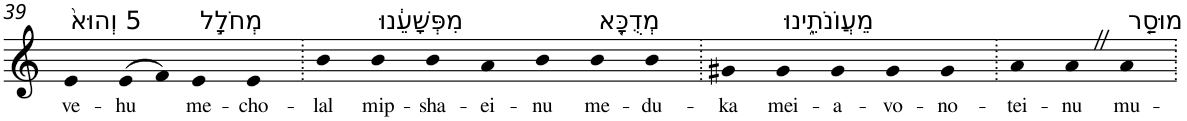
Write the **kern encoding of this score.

**kern	**text
*part1	*part1
*staff1	*staff1
*I"Piano	*
*I'Pno	*
!!LO:PB:g=z
*clefG2	*
*k[]	*
=39	=39
!LO:TX:a:t=5 וְהוּא֙	!
!	!LO:LY:b
4e	ve-
!	!LO:LY:b
(>8e	-hu
8f)	.
!LO:TX:a:t=מְחֹלָ֣ל	!
!	!LO:LY:b
4e	me-
!	!LO:LY:b
4e	-cho-
=40.	=40.
!	!LO:LY:b
4b	-lal
!LO:TX:a:t=מִפְּשָׁעֵ֔נוּ	!
!	!LO:LY:b
4b	mip-
!	!LO:LY:b
4b	-sha-
!	!LO:LY:b
4a	-ei-
!	!LO:LY:b
4b	-nu
!LO:TX:a:t=מְדֻכָּ֖א	!
!	!LO:LY:b
4b	me-
!	!LO:LY:b
4b	-du-
=41.	=41.
!	!LO:LY:b
4g#X	-ka
!LO:TX:a:t=מֵעֲוֺנֹתֵ֑ינוּ	!
!	!LO:LY:b
4g#	mei-
!	!LO:LY:b
4g#	-a-
!	!LO:LY:b
4g#	-vo-
!	!LO:LY:b
4g#	-no-
=42.	=42.
!	!LO:LY:b
4a	-tei-
!	!LO:LY:b
4aZ	-nu
!LO:TX:a:t=מוּסַ֤ר	!
!	!LO:LY:b
4a	mu-
=.	=.
*-	*-
